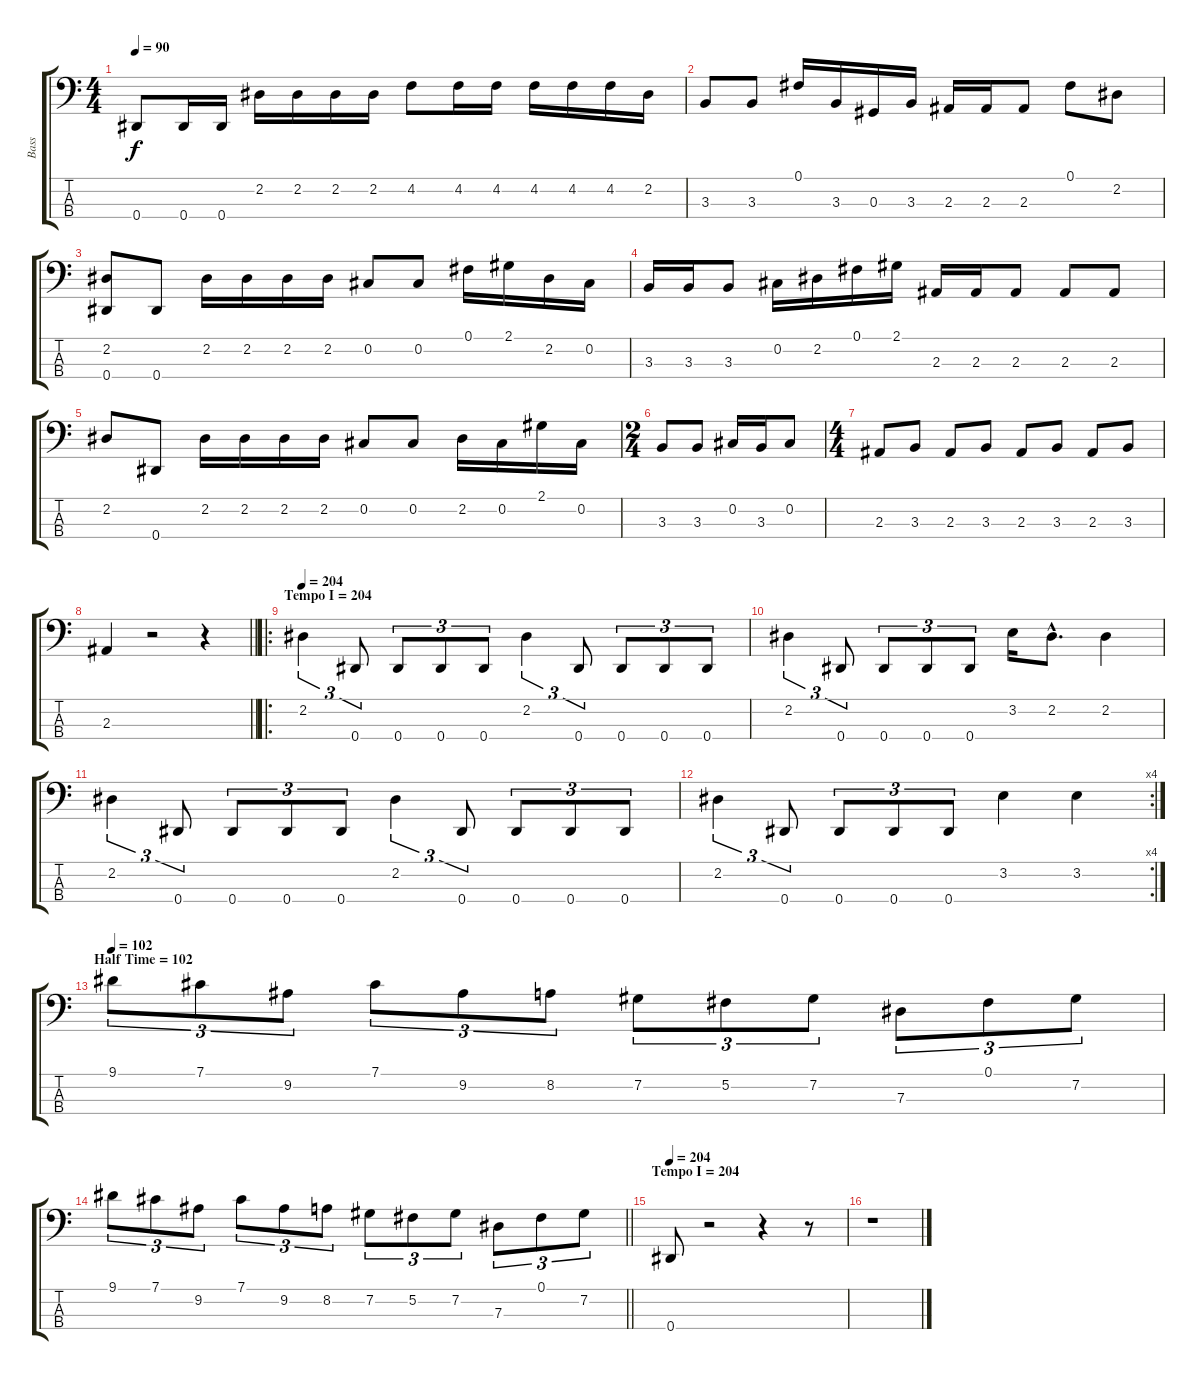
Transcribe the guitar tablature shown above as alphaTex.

\track ("Bass" "Bass") {instrument electricbasspick}
\staff {score tabs}
\tuning (Gb2 Db2 Ab1 Eb1) {hide}
\ts (4 4)
\tempo 90
\clef f4
\ks c
0.4.8{dy f} 0.4.16 0.4.16 2.2.16 2.2.16 2.2.16 2.2.16 4.2.8 4.2.16 4.2.16 4.2.16 4.2.16 4.2.16 2.2.16 |
3.3.8 3.3.8 0.1.16 3.3.16 0.3.16 3.3.16 2.3.16 2.3.16 2.3.8 0.1.8 2.2.8 |
(2.2 0.4).8 0.4.8 2.2.16 2.2.16 2.2.16 2.2.16 0.2.8 0.2.8 0.1.16 2.1.16 2.2.16 0.2.16 |
3.3.16 3.3.16 3.3.8 0.2.16 2.2.16 0.1.16 2.1.16 2.3.16 2.3.16 2.3.8 2.3.8 2.3.8 |
2.2.8 0.4.8 2.2.16 2.2.16 2.2.16 2.2.16 0.2.8 0.2.8 2.2.16 0.2.16 2.1.16 0.2.16 |
\ts (2 4)
3.3.8 3.3.8 0.2.16 3.3.16 0.2.8 |
\ts (4 4)
2.3.8 3.3.8 2.3.8 3.3.8 2.3.8 3.3.8 2.3.8 3.3.8 |
\barLineRight lightlight
2.3.4 r.2 r.4 |
\ro
\section ("" "Tempo I = 204")
\tempo 204
2.2.4{tu (3 2)} 0.4.8{tu (3 2)} 0.4.8{tu (3 2)} 0.4.8{tu (3 2)} 0.4.8{tu (3 2)} 2.2.4{tu (3 2)} 0.4.8{tu (3 2)} 0.4.8{tu (3 2)} 0.4.8{tu (3 2)} 0.4.8{tu (3 2)} |
2.2.4{tu (3 2)} 0.4.8{tu (3 2)} 0.4.8{tu (3 2)} 0.4.8{tu (3 2)} 0.4.8{tu (3 2)} 3.2.16 2.2{hac}.8{d} 2.2.4 |
2.2.4{tu (3 2)} 0.4.8{tu (3 2)} 0.4.8{tu (3 2)} 0.4.8{tu (3 2)} 0.4.8{tu (3 2)} 2.2.4{tu (3 2)} 0.4.8{tu (3 2)} 0.4.8{tu (3 2)} 0.4.8{tu (3 2)} 0.4.8{tu (3 2)} |
\rc 4
2.2.4{tu (3 2)} 0.4.8{tu (3 2)} 0.4.8{tu (3 2)} 0.4.8{tu (3 2)} 0.4.8{tu (3 2)} 3.2.4 3.2.4 |
\section ("" "Half Time = 102")
\tempo 102
9.1.8{tu (3 2)} 7.1.8{tu (3 2)} 9.2.8{tu (3 2)} 7.1.8{tu (3 2)} 9.2.8{tu (3 2)} 8.2.8{tu (3 2)} 7.2.8{tu (3 2)} 5.2.8{tu (3 2)} 7.2.8{tu (3 2)} 7.3.8{tu (3 2)} 0.1.8{tu (3 2)} 7.2.8{tu (3 2)} |
\barLineRight lightlight
9.1.8{tu (3 2)} 7.1.8{tu (3 2)} 9.2.8{tu (3 2)} 7.1.8{tu (3 2)} 9.2.8{tu (3 2)} 8.2.8{tu (3 2)} 7.2.8{tu (3 2)} 5.2.8{tu (3 2)} 7.2.8{tu (3 2)} 7.3.8{tu (3 2)} 0.1.8{tu (3 2)} 7.2.8{tu (3 2)} |
\section ("" "Tempo I = 204")
\tempo 204
0.4.8 r.2 r.4 r.8 |
r.1
